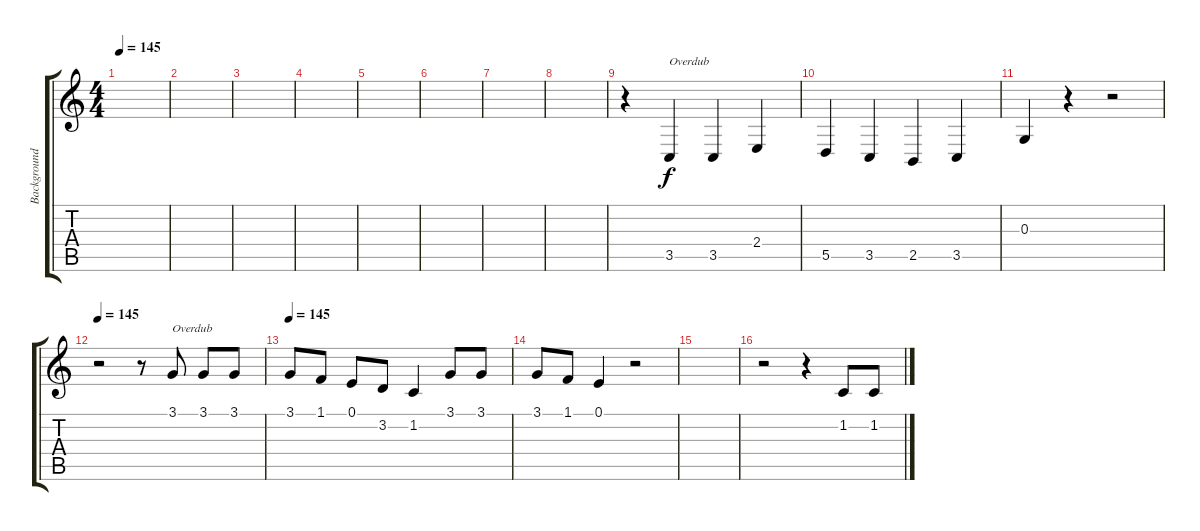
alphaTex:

\track ("Background/Overdub Vocals" "Background") {instrument oboe}
\staff {score tabs}
\tuning (E4 B3 G3 D3 A2 E2) {hide}
\ts (4 4)
\tempo 145
\clef g2
\ks c
|
|
|
|
|
|
|
|
r.4{volume 7} 3.5.4{txt "Overdub"} 3.5.4 2.4.4 |
5.5.4 3.5.4 2.5.4 3.5.4 |
0.3.4 r.4 r.2 |
\tempo 145
r.2{volume 11} r.8 3.1.8{txt "Overdub"} 3.1.8 3.1.8 |
\tempo 145
3.1.8 1.1.8 0.1.8 3.2.8 1.2.4 3.1.8 3.1.8 |
3.1.8 1.1.8 0.1.4 r.2 |
|
r.2 r.4 1.2.8 1.2.8
